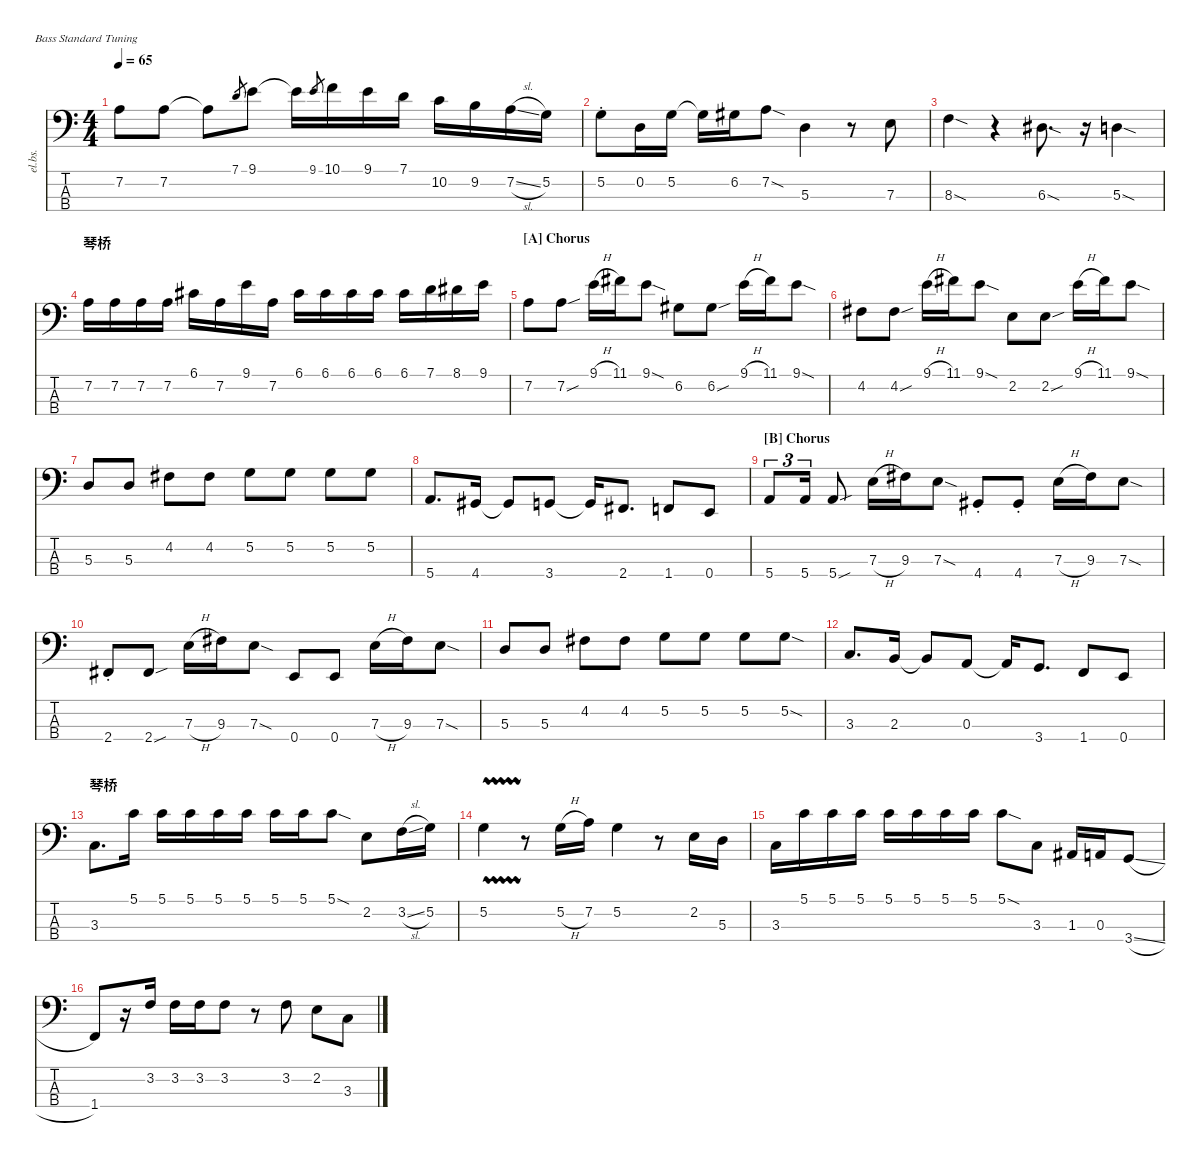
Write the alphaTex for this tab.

\defaultSystemsLayout 4
\hideDynamics
\bracketExtendMode nobrackets
\track ("Electric Bass" "el.bs.") {instrument electricbassfinger}
\staff {score tabs}
\tuning (G2 D2 A1 E1)
\ts (4 4)
\tempo 65
\clef f4
\ks c
7.2.8{dy mf beam Down} 7.2.8{beam Down} 7.2{t}.8{beam Down} 7.1.8{gr beam Up} 9.1.8{beam Down} 9.1{t}.16{beam Down} 9.1.8{gr beam Up} 10.1.16{beam Down} 9.1.16{beam Down} 7.1.16{beam Down} 10.2.16{beam Down} 9.2.16{beam Down} 7.2{sl}.16{beam Down} 5.2.16{beam Down} |
5.2{st}.8{beam Down} 0.2.16{beam Down} 5.2.16{beam Down} 5.2{t}.16{beam Down} 6.2{acc #}.16{beam Down} 7.2{sod}.8{beam Down} 5.3.4{beam Down} r.8{beam Down} 7.3.8{beam Down} |
8.3{sod}.4{beam Down} r.4{beam Down} 6.3{sod acc #}.8{d beam Down} r.16{beam Down} 5.3{sod}.4{beam Down} |
\section ("" "琴桥")
7.2.16{beam Down} 7.2.16{beam Down} 7.2.16{beam Down} 7.2.16{beam Down} 6.1{acc #}.16{beam Down} 7.2.16{beam Down} 9.1.16{beam Down} 7.2.16{beam Down} 6.1{acc #}.16{beam Down} 6.1{acc #}.16{beam Down} 6.1{acc #}.16{beam Down} 6.1{acc #}.16{beam Down} 6.1{acc #}.16{beam Down} 7.1.16{beam Down} 8.1{acc #}.16{beam Down} 9.1.16{beam Down} |
\section ("A" "Chorus")
7.2.8{beam Down} 7.2{sou}.8{beam Down} 9.1{h}.16{beam Down} 11.1{acc #}.16{beam Down} 9.1{sod}.8{beam Down} 6.2{acc #}.8{beam Down} 6.2{sou acc #}.8{beam Down} 9.1{h}.16{beam Down} 11.1{acc #}.16{beam Down} 9.1{sod}.8{beam Down} |
4.2{acc #}.8{beam Down} 4.2{sou acc #}.8{beam Down} 9.1{h}.16{beam Down} 11.1{acc #}.16{beam Down} 9.1{sod}.8{beam Down} 2.2.8{beam Down} 2.2{sou}.8{beam Down} 9.1{h}.16{beam Down} 11.1{acc #}.16{beam Down} 9.1{sod}.8{beam Down} |
5.3.8{beam Up} 5.3.8{beam Up} 4.2{acc #}.8{beam Down} 4.2{acc #}.8{beam Down} 5.2.8{beam Down} 5.2.8{beam Down} 5.2.8{beam Down} 5.2.8{beam Down} |
5.4.8{d beam Up} 4.4{acc #}.16{beam Up} 4.4{t acc #}.8{beam Up} 3.4.8{beam Up} 3.4{t}.16{beam Up} 2.4{acc #}.8{d beam Up} 1.4.8{beam Up} 0.4.8{beam Up} |
\section ("B" "Chorus")
5.4.8{tu (3 2) beam Up} 5.4.16{tu (3 2) beam Up} 5.4{sou}.8{beam Up} 7.3{h}.16{beam Down} 9.3{acc #}.16{beam Down} 7.3{sod}.8{beam Down} 4.4{st acc #}.8{beam Up} 4.4{st acc #}.8{beam Up} 7.3{h}.16{beam Down} 9.3{acc #}.16{beam Down} 7.3{sod}.8{beam Down} |
2.4{st acc #}.8{beam Up} 2.4{sou acc #}.8{beam Up} 7.3{h}.16{beam Down} 9.3{acc #}.16{beam Down} 7.3{sod}.8{beam Down} 0.4.8{beam Up} 0.4.8{beam Up} 7.3{h}.16{beam Down} 9.3{acc #}.16{beam Down} 7.3{sod}.8{beam Down} |
5.3.8{beam Up} 5.3.8{beam Up} 4.2{acc #}.8{beam Down} 4.2{acc #}.8{beam Down} 5.2.8{beam Down} 5.2.8{beam Down} 5.2.8{beam Down} 5.2{sod}.8{beam Down} |
3.3.8{d beam Up} 2.3.16{beam Up} 2.3{t}.8{beam Up} 0.3.8{beam Up} 0.3{t}.16{beam Up} 3.4.8{d beam Up} 1.4.8{beam Up} 0.4.8{beam Up} |
\section ("" "琴桥")
3.3.8{d beam Down} 5.1.16{beam Down} 5.1.16{beam Down} 5.1.16{beam Down} 5.1.16{beam Down} 5.1.16{beam Down} 5.1.16{beam Down} 5.1.16{beam Down} 5.1{sod}.8{beam Down} 2.2.8{beam Down} 3.2{sl}.16{beam Down} 5.2.16{beam Down} |
5.2{vw}.4{beam Down} r.8{beam Down} 5.2{h}.16{beam Down} 7.2.16{beam Down} 5.2.4{beam Down} r.8{beam Down} 2.2.16{beam Down} 5.3.16{beam Down} |
3.3.16{beam Down} 5.1.16{beam Down} 5.1.16{beam Down} 5.1.16{beam Down} 5.1.16{beam Down} 5.1.16{beam Down} 5.1.16{beam Down} 5.1.16{beam Down} 5.1{sod}.8{beam Down} 3.3.8{beam Down} 1.3{acc #}.16{beam Up} 0.3.16{beam Up} 3.4{sl}.8{beam Up} |
1.4.8{beam Up} r.16{beam Up} 3.2.16{beam Up} 3.2.16{beam Down} 3.2.16{beam Down} 3.2.8{beam Down} r.8{beam Down} 3.2.8{beam Down} 2.2.8{beam Down} 3.3{ss}.8{beam Down}
